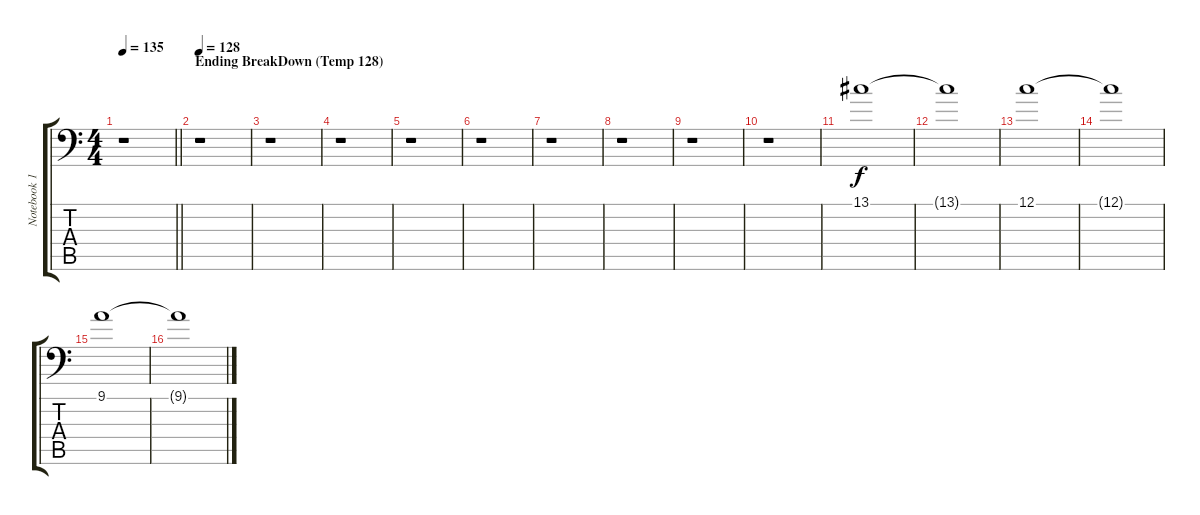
\track ("Notebook 1" "Notebook 1") {instrument pad4choir}
\staff {score tabs}
\tuning (C4 G3 Eb3 Bb2 F2 Bb1) {hide}
\ts (4 4)
\tempo 135
\clef f4
\barLineRight lightlight
\ks c
r.1{dy f} |
\section ("" "Ending BreakDown (Temp 128)")
\tempo 128
r.1 |
r.1 |
r.1 |
r.1 |
r.1 |
r.1 |
r.1 |
r.1 |
r.1 |
13.1.1{volume 11} |
13.1{t}.1 |
12.1.1 |
12.1{t}.1 |
9.1.1 |
9.1{t}.1
